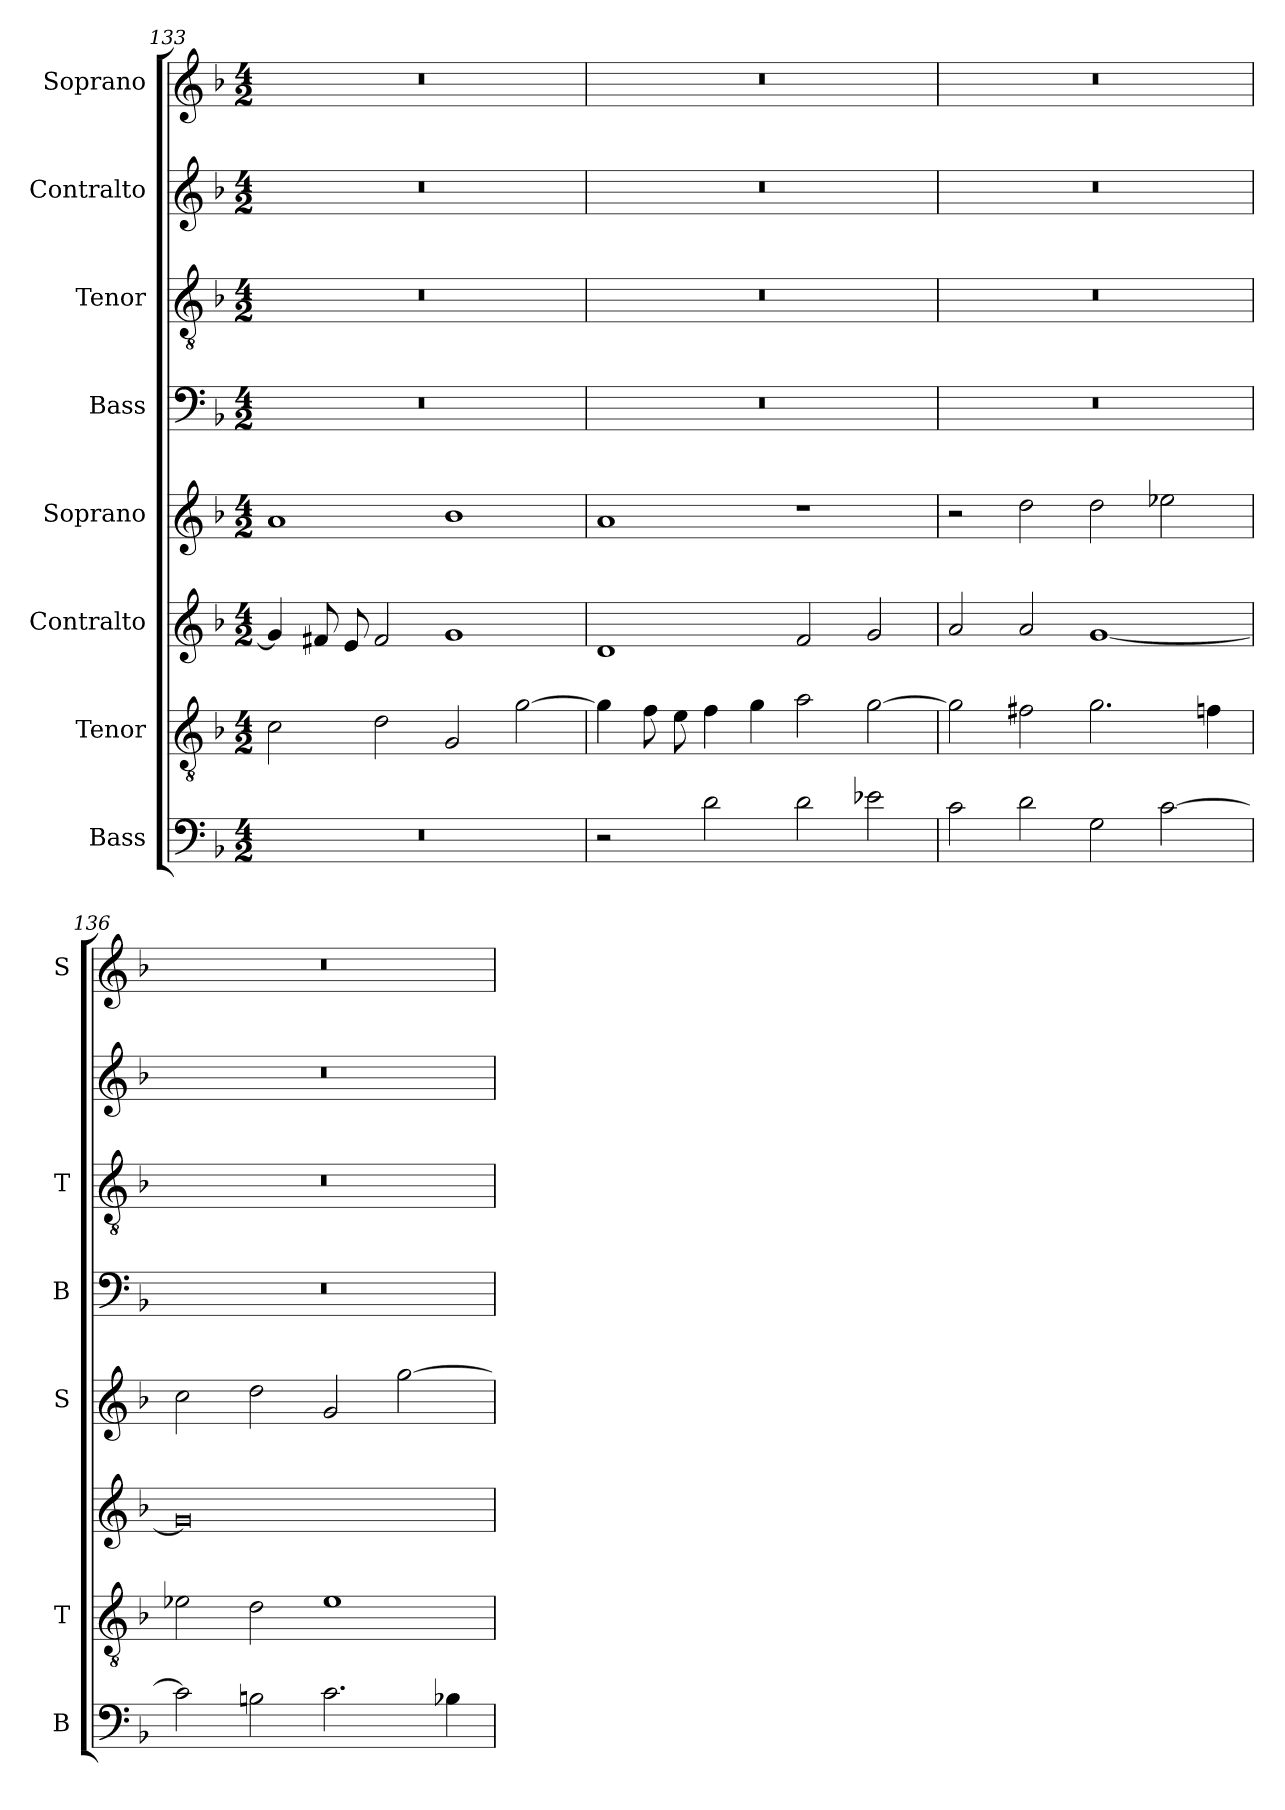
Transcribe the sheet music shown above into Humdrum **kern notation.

**kern	**kern	**kern	**kern	**kern	**kern	**kern	**kern
*part8	*part7	*part6	*part5	*part4	*part3	*part2	*part1
*staff8	*staff7	*staff6	*staff5	*staff4	*staff3	*staff2	*staff1
*I"Bass	*I"Tenor	*I"Contralto	*I"Soprano	*I"Bass	*I"Tenor	*I"Contralto	*I"Soprano
*I'B	*I'T	*	*I'S	*I'B	*I'T	*	*I'S
*clefF4	*clefGv2	*clefG2	*clefG2	*clefF4	*clefGv2	*clefG2	*clefG2
*k[b-]	*k[b-]	*k[b-]	*k[b-]	*k[b-]	*k[b-]	*k[b-]	*k[b-]
*G:dor	*G:dor	*G:dor	*G:dor	*G:dor	*G:dor	*G:dor	*G:dor
*M4/2	*M4/2	*M4/2	*M4/2	*M4/2	*M4/2	*M4/2	*M4/2
=133	=133	=133	=133	=133	=133	=133	=133
0r	2c	4g]	1a	0r	0r	0r	0r
.	.	8f#X	.	.	.	.	.
.	.	8e	.	.	.	.	.
.	2d	2f#	.	.	.	.	.
.	2G	1g	1b-	.	.	.	.
.	[2g	.	.	.	.	.	.
=134	=134	=134	=134	=134	=134	=134	=134
2r	4g]	1d	1a	0r	0r	0r	0r
.	8f	.	.	.	.	.	.
.	8e	.	.	.	.	.	.
2d	4f	.	.	.	.	.	.
.	4g	.	.	.	.	.	.
2d	2a	2f	1r	.	.	.	.
2e-X	[2g	2g	.	.	.	.	.
=135	=135	=135	=135	=135	=135	=135	=135
2c	2g]	2a	2r	0r	0r	0r	0r
2d	2f#X	2a	2dd	.	.	.	.
2G	2.g	[1g	2dd	.	.	.	.
[2c	.	.	2ee-X	.	.	.	.
.	4fn	.	.	.	.	.	.
=136	=136	=136	=136	=136	=136	=136	=136
2c]	2e-X	0g]	2cc	0r	0r	0r	0r
2Bn	2d	.	2dd	.	.	.	.
2.c	1e-	.	2g	.	.	.	.
.	.	.	[2gg	.	.	.	.
4B-X	.	.	.	.	.	.	.
=	=	=	=	=	=	=	=
*-	*-	*-	*-	*-	*-	*-	*-
